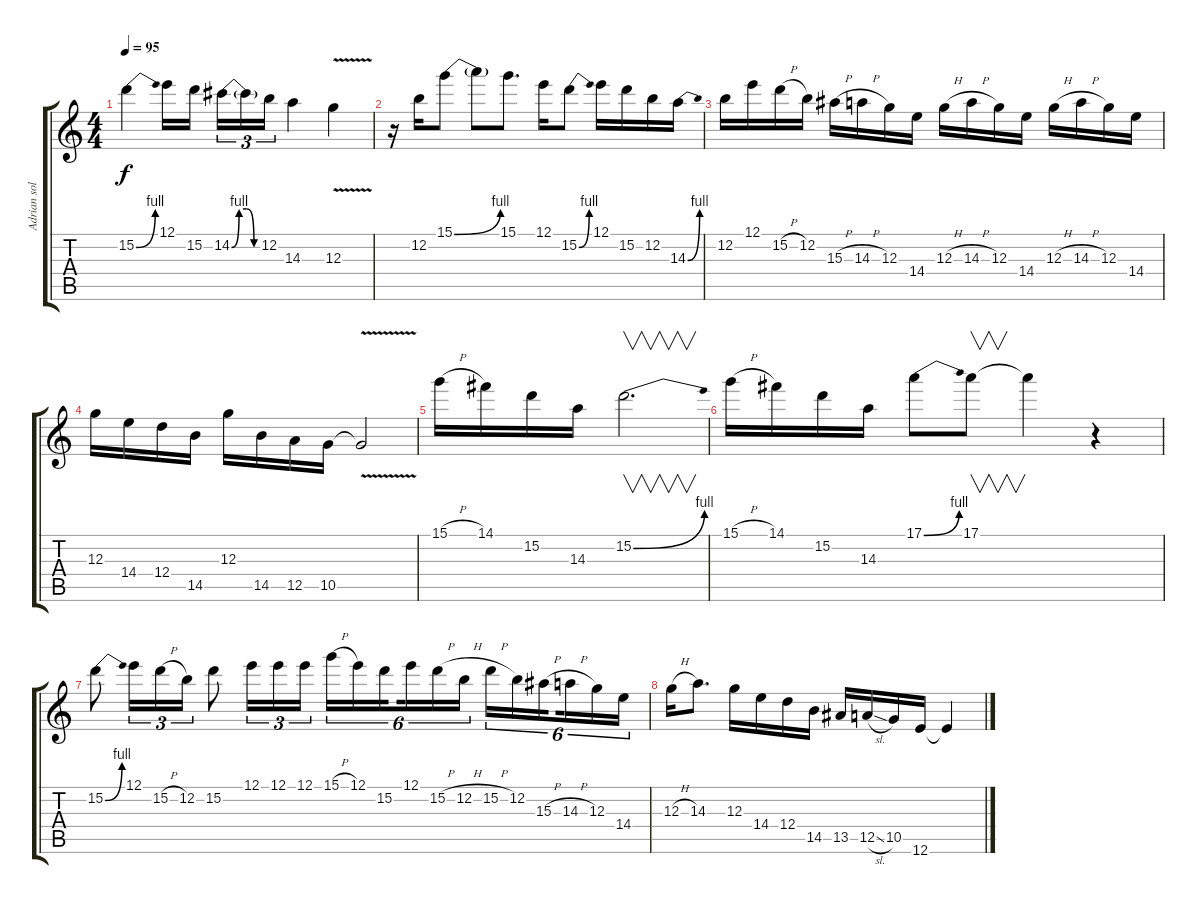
\track ("Adrian solo" "Adrian sol") {instrument distortionguitar}
\staff {score tabs}
\tuning (E4 B3 G3 D3 A2 E2) {hide}
\ts (4 4)
\tempo 95
\clef g2
\ks c
15.2{be (bend 0 0 60 4)}.4{dy f} 12.1.16 15.2.16{beam splitsecondary} 14.2{be (custom 0 0 15 4 30 4 45 0 60 0)}.16{tu (3 2)} 14.2{t}.16{tu (3 2)} 12.2.16{tu (3 2)} 14.3.4 12.3{v}.4 |
r.16 12.2.16 15.1{be (bend 0 0 60 4)}.8 15.1{t}.8 15.1.8{d} 12.1.16 15.2{be (bend 0 0 60 4)}.8 12.1.16 15.2.16 12.2.16 14.3{be (bend 0 0 60 4)}.16 |
12.2.16 12.1.16 15.2{h}.16 12.2.16 15.3{h}.16 14.3{h}.16 12.3.16 14.4.16 12.3{h}.16 14.3{h}.16 12.3.16 14.4.16 12.3{h}.16 14.3{h}.16 12.3.16 14.4.16 |
12.3.16 14.4.16 12.4.16 14.5.16 12.3.16 14.5.16 12.5.16 10.5.16 10.5{v t}.2 |
15.1{h}.16 14.1.16 15.2.16 14.3.16 15.2{be (bend 0 0 60 4)}.2{v d} |
15.1{h}.16 14.1.16 15.2.16 14.3.16 17.1{be (bend 0 0 60 4)}.8 17.1.8{v} 17.1{t}.4 r.4 |
15.2{be (bend 0 0 60 4)}.8 12.1.16{tu (3 2)} 15.2{h}.16{tu (3 2)} 12.2.16{tu (3 2)} 15.2.8 12.1.16{tu (3 2)} 12.1.16{tu (3 2)} 12.1.16{tu (3 2)} 15.1{h}.16{tu (6 4)} 12.1.16{tu (6 4)} 15.2.16{tu (6 4) beam splitsecondary} 12.1.16{tu (6 4)} 15.2{h}.16{tu (6 4)} 12.2{h}.16{tu (6 4)} 15.2{h}.16{tu (6 4)} 12.2.16{tu (6 4)} 15.3{h}.16{tu (6 4) beam splitsecondary} 14.3{h}.16{tu (6 4)} 12.3.16{tu (6 4)} 14.4.16{tu (6 4)} |
12.3{h}.16 14.3.8{d} 12.3.16 14.4.16 12.4.16 14.5.16 13.5.16 12.5{sl}.16 10.5.16 12.6.16 12.6{t}.4
